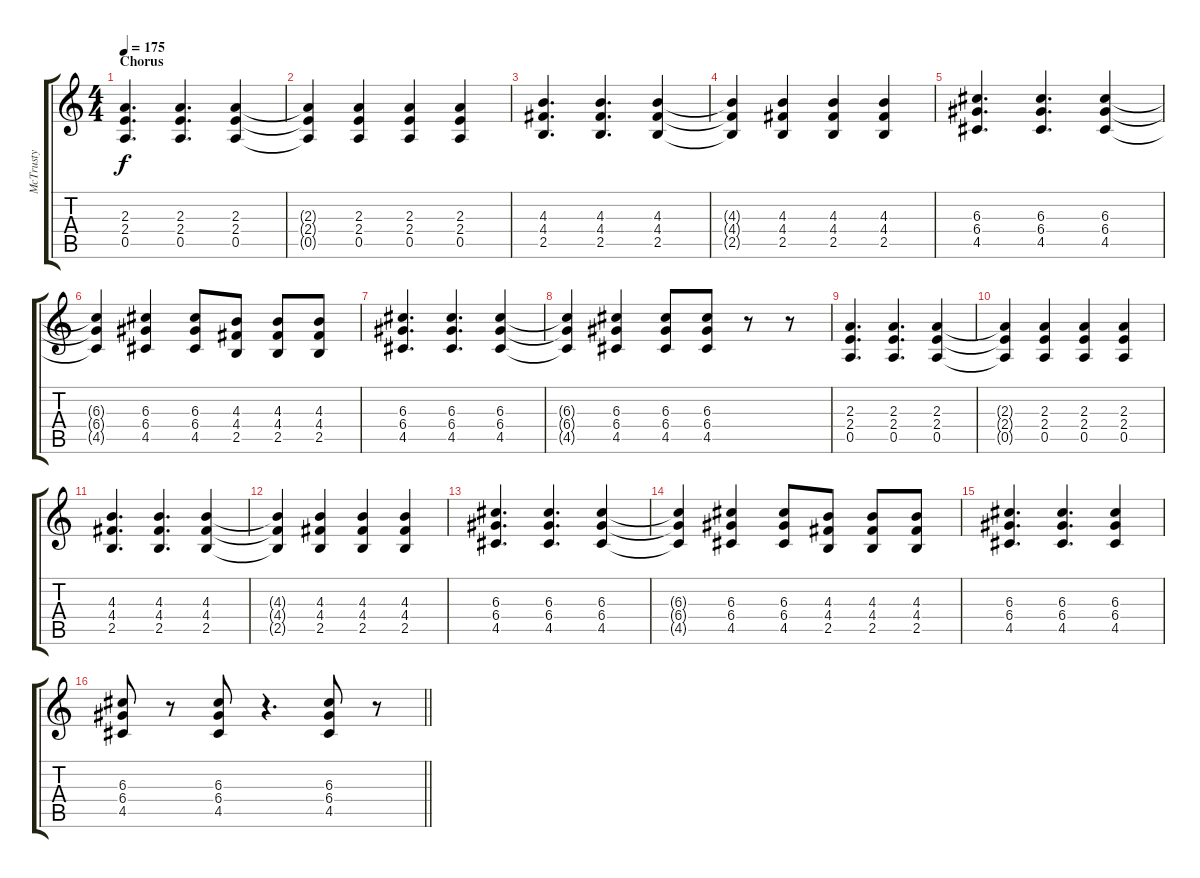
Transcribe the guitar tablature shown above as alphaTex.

\track ("McTrusty" "McTrusty") {instrument distortionguitar}
\staff {score tabs}
\tuning (E4 B3 G3 D3 A2 D2) {hide}
\ts (4 4)
\section ("" "Chorus")
\tempo 175
\clef g2
\ks c
(2.3 2.4 0.5).4{d dy f} (2.3 2.4 0.5).4{d} (2.3 2.4 0.5).4 |
(2.3{t} 2.4{t} 0.5{t}).4 (2.3 2.4 0.5).4 (2.3 2.4 0.5).4 (2.3 2.4 0.5).4 |
(4.3 4.4 2.5).4{d} (4.3 4.4 2.5).4{d} (4.3 4.4 2.5).4 |
(4.3{t} 4.4{t} 2.5{t}).4 (4.3 4.4 2.5).4 (4.3 4.4 2.5).4 (4.3 4.4 2.5).4 |
(6.3 6.4 4.5).4{d} (6.3 6.4 4.5).4{d} (6.3 6.4 4.5).4 |
(6.3{t} 6.4{t} 4.5{t}).4 (6.3 6.4 4.5).4 (6.3 6.4 4.5).8 (4.3 4.4 2.5).8 (4.3 4.4 2.5).8 (4.3 4.4 2.5).8 |
(6.3 6.4 4.5).4{d} (6.3 6.4 4.5).4{d} (6.3 6.4 4.5).4 |
(6.3{t} 6.4{t} 4.5{t}).4 (6.3 6.4 4.5).4 (6.3 6.4 4.5).8 (6.3 6.4 4.5).8 r.8 r.8 |
(2.3 2.4 0.5).4{d} (2.3 2.4 0.5).4{d} (2.3 2.4 0.5).4 |
(2.3{t} 2.4{t} 0.5{t}).4 (2.3 2.4 0.5).4 (2.3 2.4 0.5).4 (2.3 2.4 0.5).4 |
(4.3 4.4 2.5).4{d} (4.3 4.4 2.5).4{d} (4.3 4.4 2.5).4 |
(4.3{t} 4.4{t} 2.5{t}).4 (4.3 4.4 2.5).4 (4.3 4.4 2.5).4 (4.3 4.4 2.5).4 |
(6.3 6.4 4.5).4{d} (6.3 6.4 4.5).4{d} (6.3 6.4 4.5).4 |
(6.3{t} 6.4{t} 4.5{t}).4 (6.3 6.4 4.5).4 (6.3 6.4 4.5).8 (4.3 4.4 2.5).8 (4.3 4.4 2.5).8 (4.3 4.4 2.5).8 |
(6.3 6.4 4.5).4{d} (6.3 6.4 4.5).4{d} (6.3 6.4 4.5).4 |
\barLineRight lightlight
(6.3 6.4 4.5).8 r.8 (6.3 6.4 4.5).8 r.4{d} (6.3 6.4 4.5).8 r.8
